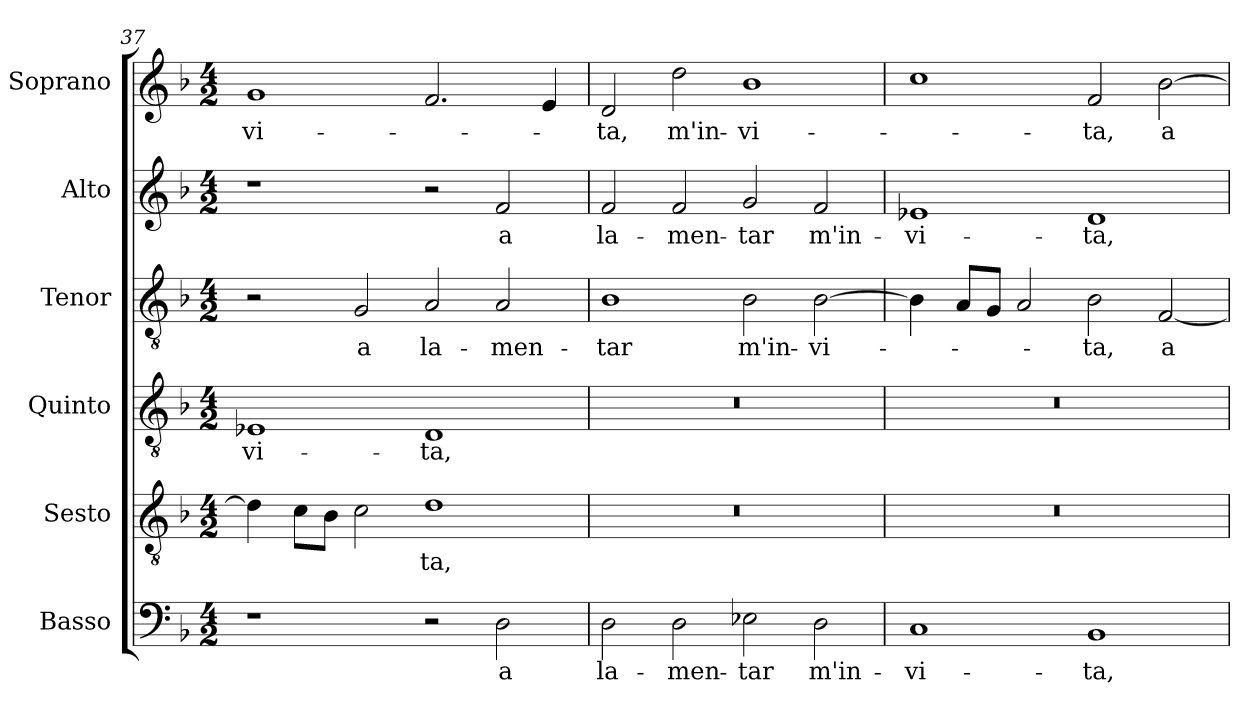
**kern	**text	**kern	**text	**kern	**text	**kern	**text	**kern	**text	**kern	**text
*part6	*part6	*part5	*part5	*part4	*part4	*part3	*part3	*part2	*part2	*part1	*part1
*staff6	*staff6	*staff5	*staff5	*staff4	*staff4	*staff3	*staff3	*staff2	*staff2	*staff1	*staff1
*I"Basso	*	*I"Sesto	*	*I"Quinto	*	*I"Tenor	*	*I"Alto	*	*I"Soprano	*
*	*	*I'T.	*	*I'T.	*	*I'T.	*	*I'A.	*	*I'Sop.	*
*clefF4	*	*clefGv2	*	*clefGv2	*	*clefGv2	*	*clefG2	*	*clefG2	*
*	*	*ITrd7c12	*	*ITrd7c12	*	*ITrd7c12	*	*	*	*	*
*k[b-]	*	*k[b-]	*	*k[b-]	*	*k[b-]	*	*k[b-]	*	*k[b-]	*
*F:	*	*F:	*	*F:	*	*F:	*	*F:	*	*F:	*
*M4/2	*	*M4/2	*	*M4/2	*	*M4/2	*	*M4/2	*	*M4/2	*
=37	=37	=37	=37	=37	=37	=37	=37	=37	=37	=37	=37
!	!	!	!	!	!LO:LY:b:color=#000000	!	!	!	!	!	!
!	!	!	!	!	!	!	!	!	!	!	!LO:LY:b:color=#000000
1r	.	4Di\]	.	1EE-Xi	-vi-	2r	.	1r	.	1gi	-vi-
.	.	8Ci\L	.	.	.	.	.	.	.	.	.
.	.	8BB-i\J	.	.	.	.	.	.	.	.	.
!	!	!	!	!	!	!	!LO:LY:b:color=#000000	!	!	!	!
.	.	2Ci\	.	.	.	2GGi/	a	.	.	.	.
!	!	!	!LO:LY:b:color=#000000	!	!	!	!	!	!	!	!
!	!	!	!	!	!LO:LY:b:color=#000000	!	!	!	!	!	!
!	!	!	!	!	!	!	!LO:LY:b:color=#000000	!	!	!	!
2r	.	1Di	-ta,	1DDi	-ta,	2AAi/	la-	2r	.	2.fi/	.
!	!LO:LY:b:color=#000000	!	!	!	!	!	!	!	!	!	!
!	!	!	!	!	!	!	!LO:LY:b:color=#000000	!	!	!	!
!	!	!	!	!	!	!	!	!	!LO:LY:b:color=#000000	!	!
2Di\	a	.	.	.	.	2AAi/	-men-	2fi/	a	.	.
.	.	.	.	.	.	.	.	.	.	4ei/	.
=38	=38	=38	=38	=38	=38	=38	=38	=38	=38	=38	=38
!	!LO:LY:b:color=#000000	!LO:N:vis=1	!	!LO:N:vis=1	!	!	!	!	!	!	!
!	!	!	!	!	!	!	!LO:LY:b:color=#000000	!	!	!	!
!	!	!	!	!	!	!	!	!	!LO:LY:b:color=#000000	!	!
!	!	!	!	!	!	!	!	!	!	!	!LO:LY:b:color=#000000
2Di\	la-	0r	.	0r	.	1BB-i	-tar	2fi/	la-	2di/	-ta,
!	!LO:LY:b:color=#000000	!	!	!	!	!	!	!	!	!	!
!	!	!	!	!	!	!	!	!	!LO:LY:b:color=#000000	!	!
!	!	!	!	!	!	!	!	!	!	!	!LO:LY:b:color=#000000
2Di\	-men-	.	.	.	.	.	.	2fi/	-men-	2ddi\	m'in-
!	!LO:LY:b:color=#000000	!	!	!	!	!	!	!	!	!	!
!	!	!	!	!	!	!	!LO:LY:b:color=#000000	!	!	!	!
!	!	!	!	!	!	!	!	!	!LO:LY:b:color=#000000	!	!
!	!	!	!	!	!	!	!	!	!	!	!LO:LY:b:color=#000000
2E-Xi\	-tar	.	.	.	.	2BB-i\	m'in-	2gi/	-tar	1b-i	-vi-
!	!LO:LY:b:color=#000000	!	!	!	!	!	!	!	!	!	!
!	!	!	!	!	!	!	!LO:LY:b:color=#000000	!	!	!	!
!	!	!	!	!	!	!	!	!	!LO:LY:b:color=#000000	!	!
2Di\	m'in-	.	.	.	.	[2BB-i\	-vi-	2fi/	m'in-	.	.
!!LO:LB:g=z
=39	=39	=39	=39	=39	=39	=39	=39	=39	=39	=39	=39
!	!LO:LY:b:color=#000000	!LO:N:vis=1	!	!LO:N:vis=1	!	!	!	!	!	!	!
!	!	!	!	!	!	!	!	!	!LO:LY:b:color=#000000	!	!
1Ci	-vi-	0r	.	0r	.	4BB-i\]	.	1e-Xi	-vi-	1cci	.
.	.	.	.	.	.	8AAi/L	.	.	.	.	.
.	.	.	.	.	.	8GGi/J	.	.	.	.	.
.	.	.	.	.	.	2AAi/	.	.	.	.	.
!	!LO:LY:b:color=#000000	!	!	!	!	!	!	!	!	!	!
!	!	!	!	!	!	!	!LO:LY:b:color=#000000	!	!	!	!
!	!	!	!	!	!	!	!	!	!LO:LY:b:color=#000000	!	!
!	!	!	!	!	!	!	!	!	!	!	!LO:LY:b:color=#000000
1BB-i	-ta,	.	.	.	.	2BB-i\	-ta,	1di	-ta,	2fi/	-ta,
!	!	!	!	!	!	!	!LO:LY:b:color=#000000	!	!	!	!
!	!	!	!	!	!	!	!	!	!	!	!LO:LY:b:color=#000000
.	.	.	.	.	.	[2FFi/	a	.	.	[2b-i\	a
=	=	=	=	=	=	=	=	=	=	=	=
*-	*-	*-	*-	*-	*-	*-	*-	*-	*-	*-	*-
